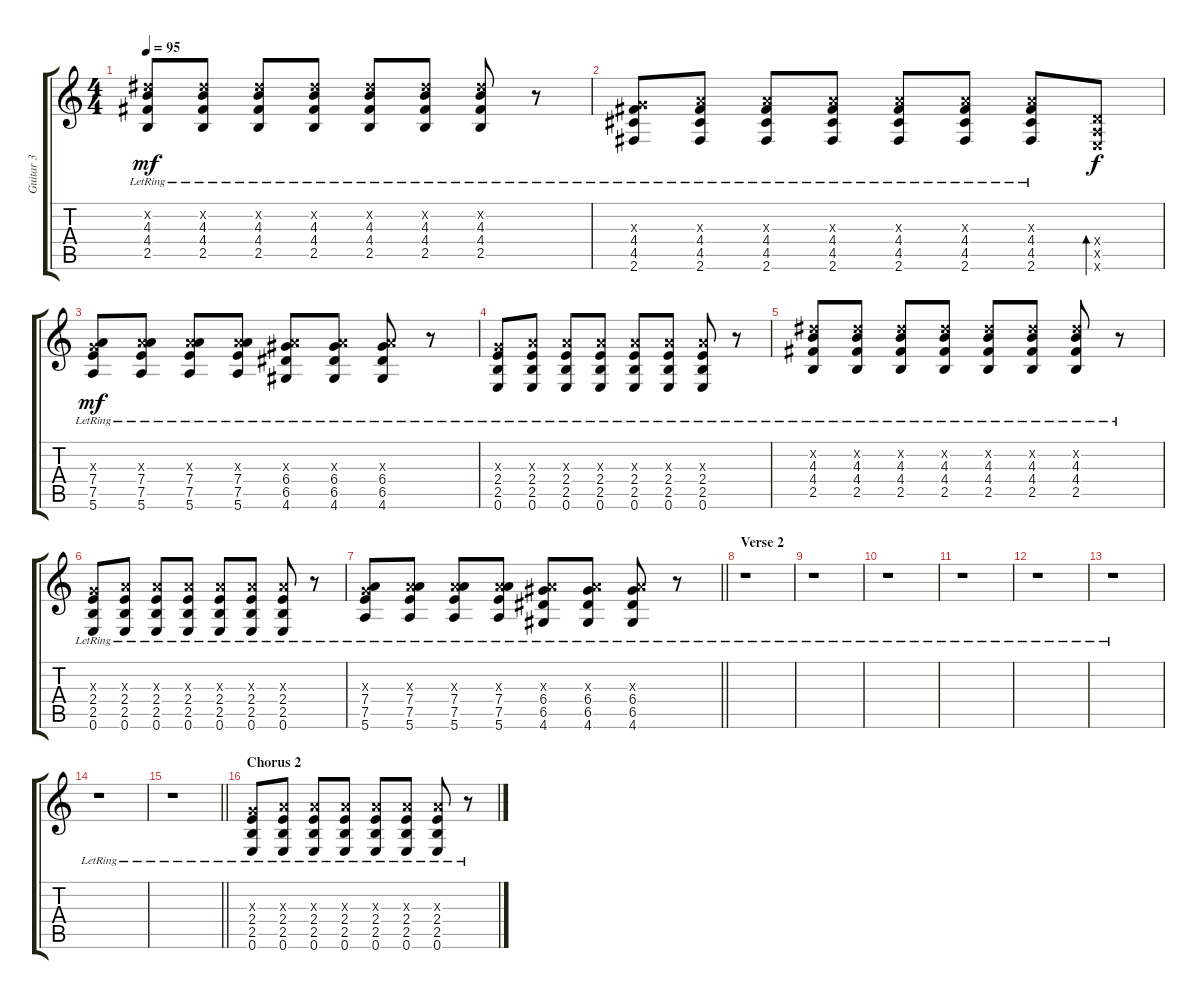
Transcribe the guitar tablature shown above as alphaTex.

\track ("Guitar 3" "Guitar 3") {instrument distortionguitar}
\staff {score tabs}
\tuning (E4 B3 G3 D3 A2 E2) {hide}
\ts (4 4)
\tempo 95
\clef g2
\ks c
(4.2{x} 4.3{lr} 4.4{lr} 2.5{lr}).8{dy mf} (4.2{x} 4.3{lr} 4.4{lr} 2.5{lr}).8 (4.2{x} 4.3{lr} 4.4{lr} 2.5{lr}).8 (4.2{x} 4.3{lr} 4.4{lr} 2.5{lr}).8 (4.2{x} 4.3{lr} 4.4{lr} 2.5{lr}).8 (4.2{x} 4.3{lr} 4.4{lr} 2.5{lr}).8 (4.2{x} 4.3{lr} 4.4{lr} 2.5{lr}).8 r.8 |
(0.3{x} 4.4{lr} 4.5{lr} 2.6{lr}).8 (2.3{x} 4.4{lr} 4.5{lr} 2.6{lr}).8 (2.3{x} 4.4{lr} 4.5{lr} 2.6{lr}).8 (2.3{x} 4.4{lr} 4.5{lr} 2.6{lr}).8 (2.3{x} 4.4{lr} 4.5{lr} 2.6{lr}).8 (2.3{x} 4.4{lr} 4.5{lr} 2.6{lr}).8 (2.3{x} 4.4{lr} 4.5{lr} 2.6{lr}).8 (0.4{x} 0.5{x} 0.6{x}).8{bd 480 dy f} |
(0.3{x} 7.4{lr} 7.5{lr} 5.6{lr}).8{dy mf} (2.3{x} 7.4{lr} 7.5{lr} 5.6{lr}).8 (2.3{x} 7.4{lr} 7.5{lr} 5.6{lr}).8 (2.3{x} 7.4{lr} 7.5{lr} 5.6{lr}).8 (2.3{x} 6.4{lr} 6.5{lr} 4.6{lr}).8 (2.3{x} 6.4{lr} 6.5{lr} 4.6{lr}).8 (2.3{x} 6.4{lr} 6.5{lr} 4.6{lr}).8 r.8 |
(0.3{x} 2.4{lr} 2.5{lr} 0.6{lr}).8 (2.3{x} 2.4{lr} 2.5{lr} 0.6{lr}).8 (2.3{x} 2.4{lr} 2.5{lr} 0.6{lr}).8 (2.3{x} 2.4{lr} 2.5{lr} 0.6{lr}).8 (2.3{x} 2.4{lr} 2.5{lr} 0.6{lr}).8 (2.3{x} 2.4{lr} 2.5{lr} 0.6{lr}).8 (2.3{x} 2.4{lr} 2.5{lr} 0.6{lr}).8 r.8 |
(4.2{x} 4.3{lr} 4.4{lr} 2.5{lr}).8 (4.2{x} 4.3{lr} 4.4{lr} 2.5{lr}).8 (4.2{x} 4.3{lr} 4.4{lr} 2.5{lr}).8 (4.2{x} 4.3{lr} 4.4{lr} 2.5{lr}).8 (4.2{x} 4.3{lr} 4.4{lr} 2.5{lr}).8 (4.2{x} 4.3{lr} 4.4{lr} 2.5{lr}).8 (4.2{x} 4.3{lr} 4.4{lr} 2.5{lr}).8 r.8 |
(0.3{x} 2.4{lr} 2.5{lr} 0.6{lr}).8 (2.3{x} 2.4{lr} 2.5{lr} 0.6{lr}).8 (2.3{x} 2.4{lr} 2.5{lr} 0.6{lr}).8 (2.3{x} 2.4{lr} 2.5{lr} 0.6{lr}).8 (2.3{x} 2.4{lr} 2.5{lr} 0.6{lr}).8 (2.3{x} 2.4{lr} 2.5{lr} 0.6{lr}).8 (2.3{x} 2.4{lr} 2.5{lr} 0.6{lr}).8 r.8 |
\barLineRight lightlight
(0.3{x} 7.4{lr} 7.5{lr} 5.6{lr}).8 (2.3{x} 7.4{lr} 7.5{lr} 5.6{lr}).8 (2.3{x} 7.4{lr} 7.5{lr} 5.6{lr}).8 (2.3{x} 7.4{lr} 7.5{lr} 5.6{lr}).8 (2.3{x} 6.4{lr} 6.5{lr} 4.6{lr}).8 (2.3{x} 6.4{lr} 6.5{lr} 4.6{lr}).8 (2.3{x} 6.4{lr} 6.5{lr} 4.6{lr}).8 r.8 |
\section ("" "Verse 2")
r.1 |
r.1 |
r.1 |
r.1 |
r.1 |
r.1 |
r.1 |
\barLineRight lightlight
r.1 |
\section ("" "Chorus 2")
(0.3{x} 2.4{lr} 2.5{lr} 0.6{lr}).8 (2.3{x} 2.4{lr} 2.5{lr} 0.6{lr}).8 (2.3{x} 2.4{lr} 2.5{lr} 0.6{lr}).8 (2.3{x} 2.4{lr} 2.5{lr} 0.6{lr}).8 (2.3{x} 2.4{lr} 2.5{lr} 0.6{lr}).8 (2.3{x} 2.4{lr} 2.5{lr} 0.6{lr}).8 (2.3{x} 2.4{lr} 2.5{lr} 0.6{lr}).8 r.8
